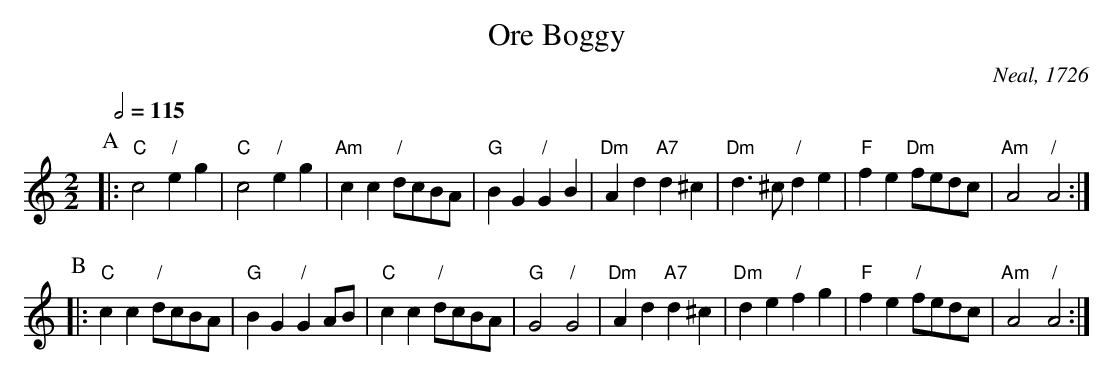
X:1
T:Ore Boggy
C:Neal, 1726
L:1/4
M:2/2
Q:1/2=115
K:Am
P:A
|: "C"c2 "/"eg | "C"c2 "/"eg | "Am"cc "/"d/c/B/A/ | "G"BG "/"GB |\
"Dm"Ad "A7"d^c | "Dm"d3/^c/ "/"de | "F"fe "Dm"f/e/d/c/ | "Am"A2 "/"A2 :|
P:B
|: "C"cc "/"d/c/B/A/ | "G"BG "/"GA/B/ | "C"cc "/"d/c/B/A/ | "G"G2 "/"G2 |\
"Dm"Ad "A7"d^c | "Dm"de "/"fg | "F"fe "/"f/e/d/c/ | "Am"A2 "/"A2 :|
